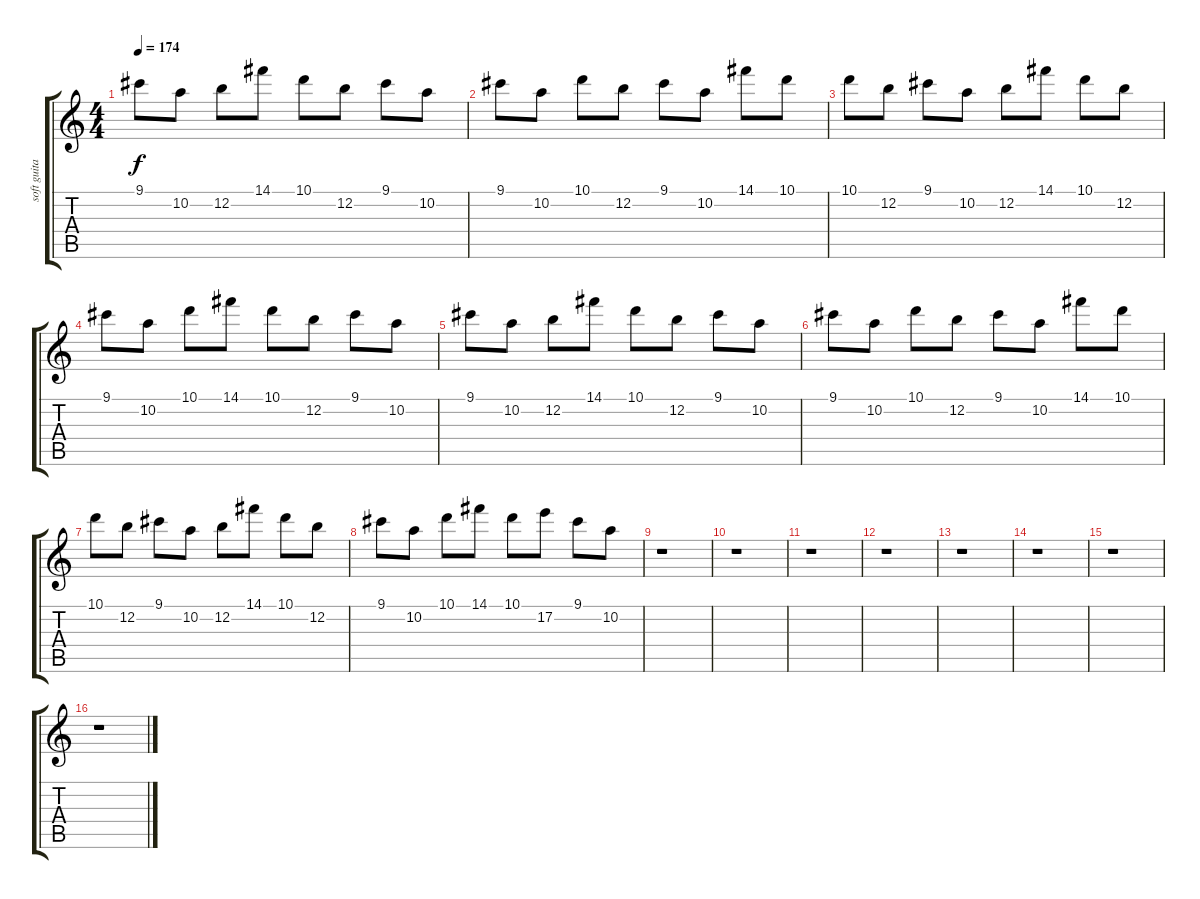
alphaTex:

\track ("soft guitar" "soft guita") {instrument distortionguitar}
\staff {score tabs}
\tuning (E4 B3 G3 D3 A2 D2) {hide}
\ts (4 4)
\tempo 174
\clef g2
\ks c
9.1.8{dy f} 10.2.8 12.2.8 14.1.8 10.1.8 12.2.8 9.1.8 10.2.8 |
9.1.8 10.2.8 10.1.8 12.2.8 9.1.8 10.2.8 14.1.8 10.1.8 |
10.1.8 12.2.8 9.1.8 10.2.8 12.2.8 14.1.8 10.1.8 12.2.8 |
9.1.8 10.2.8 10.1.8 14.1.8 10.1.8 12.2.8 9.1.8 10.2.8 |
9.1.8 10.2.8 12.2.8 14.1.8 10.1.8 12.2.8 9.1.8 10.2.8 |
9.1.8 10.2.8 10.1.8 12.2.8 9.1.8 10.2.8 14.1.8 10.1.8 |
10.1.8 12.2.8 9.1.8 10.2.8 12.2.8 14.1.8 10.1.8 12.2.8 |
9.1.8 10.2.8 10.1.8 14.1.8 10.1.8 17.2.8 9.1.8 10.2.8 |
r.1 |
r.1 |
r.1 |
r.1 |
r.1 |
r.1 |
r.1 |
r.1
